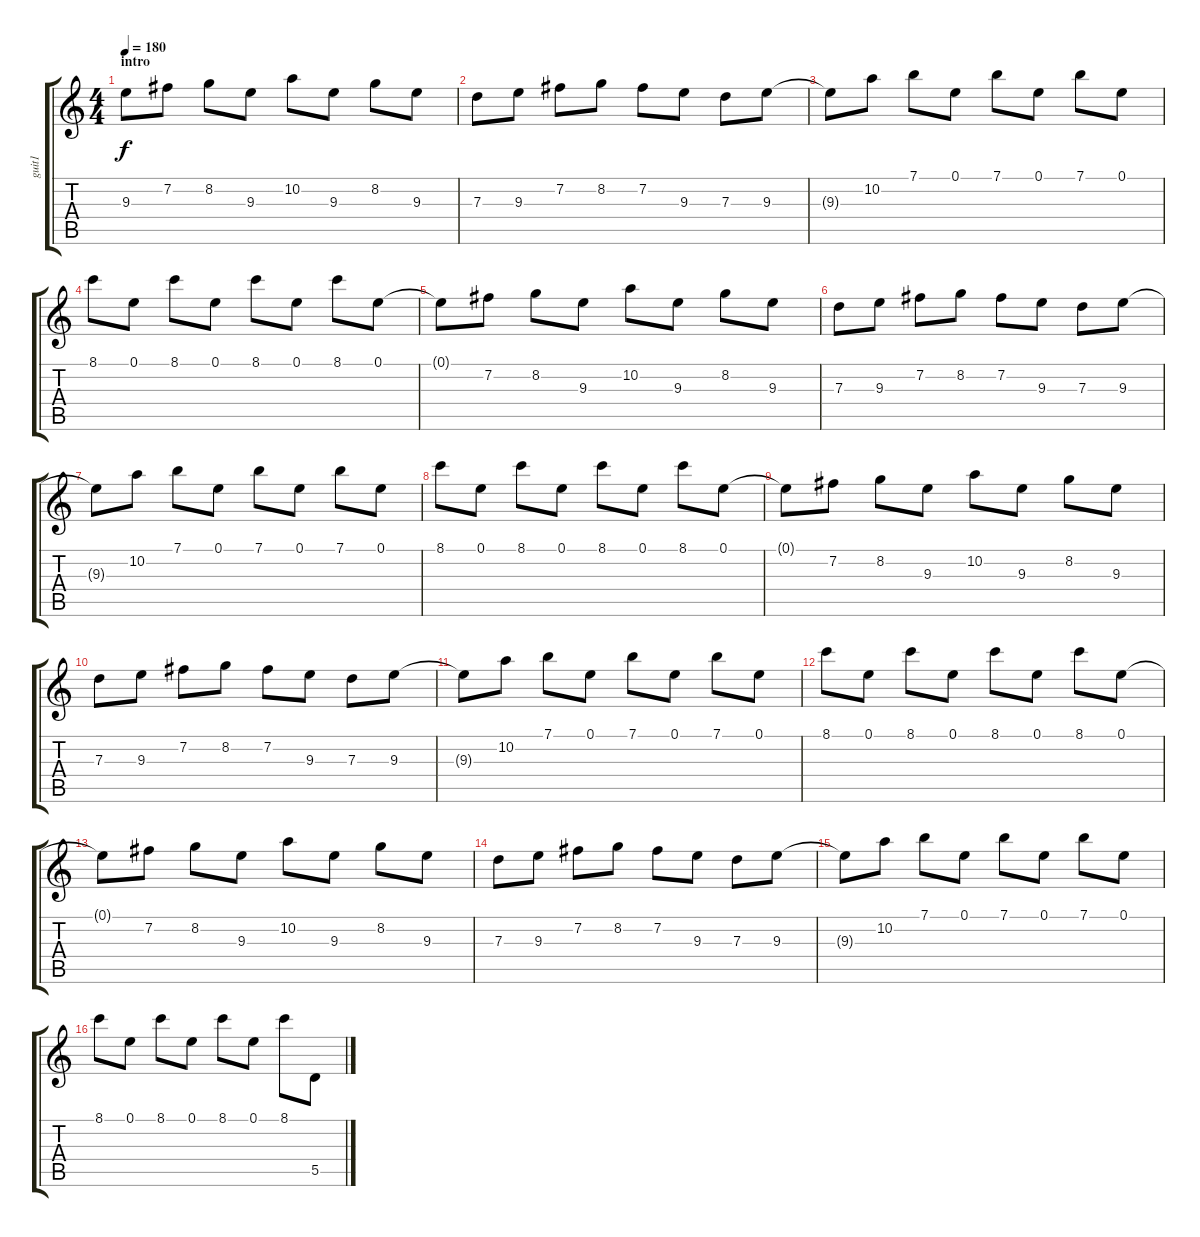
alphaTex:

\track ("guit1" "guit1") {instrument distortionguitar}
\staff {score tabs}
\tuning (E4 B3 G3 D3 A2 D2) {hide}
\ts (4 4)
\section ("" "intro")
\tempo 180
\clef g2
\ks c
9.3.8{dy f instrument distortionguitar} 7.2.8 8.2.8 9.3.8 10.2.8 9.3.8 8.2.8 9.3.8 |
7.3.8 9.3.8 7.2.8 8.2.8 7.2.8 9.3.8 7.3.8 9.3.8 |
9.3{t}.8 10.2.8 7.1.8 0.1.8 7.1.8 0.1.8 7.1.8 0.1.8 |
8.1.8 0.1.8 8.1.8 0.1.8 8.1.8 0.1.8 8.1.8 0.1.8 |
0.1{t}.8 7.2.8 8.2.8 9.3.8 10.2.8 9.3.8 8.2.8 9.3.8 |
7.3.8 9.3.8 7.2.8 8.2.8 7.2.8 9.3.8 7.3.8 9.3.8 |
9.3{t}.8 10.2.8 7.1.8 0.1.8 7.1.8 0.1.8 7.1.8 0.1.8 |
8.1.8 0.1.8 8.1.8 0.1.8 8.1.8 0.1.8 8.1.8 0.1.8 |
0.1{t}.8 7.2.8 8.2.8 9.3.8 10.2.8 9.3.8 8.2.8 9.3.8 |
7.3.8 9.3.8 7.2.8 8.2.8 7.2.8 9.3.8 7.3.8 9.3.8 |
9.3{t}.8 10.2.8 7.1.8 0.1.8 7.1.8 0.1.8 7.1.8 0.1.8 |
8.1.8 0.1.8 8.1.8 0.1.8 8.1.8 0.1.8 8.1.8 0.1.8 |
0.1{t}.8 7.2.8 8.2.8 9.3.8 10.2.8 9.3.8 8.2.8 9.3.8 |
7.3.8 9.3.8 7.2.8 8.2.8 7.2.8 9.3.8 7.3.8 9.3.8 |
9.3{t}.8 10.2.8 7.1.8 0.1.8 7.1.8 0.1.8 7.1.8 0.1.8 |
8.1.8 0.1.8 8.1.8 0.1.8 8.1.8 0.1.8 8.1.8 5.5.8
